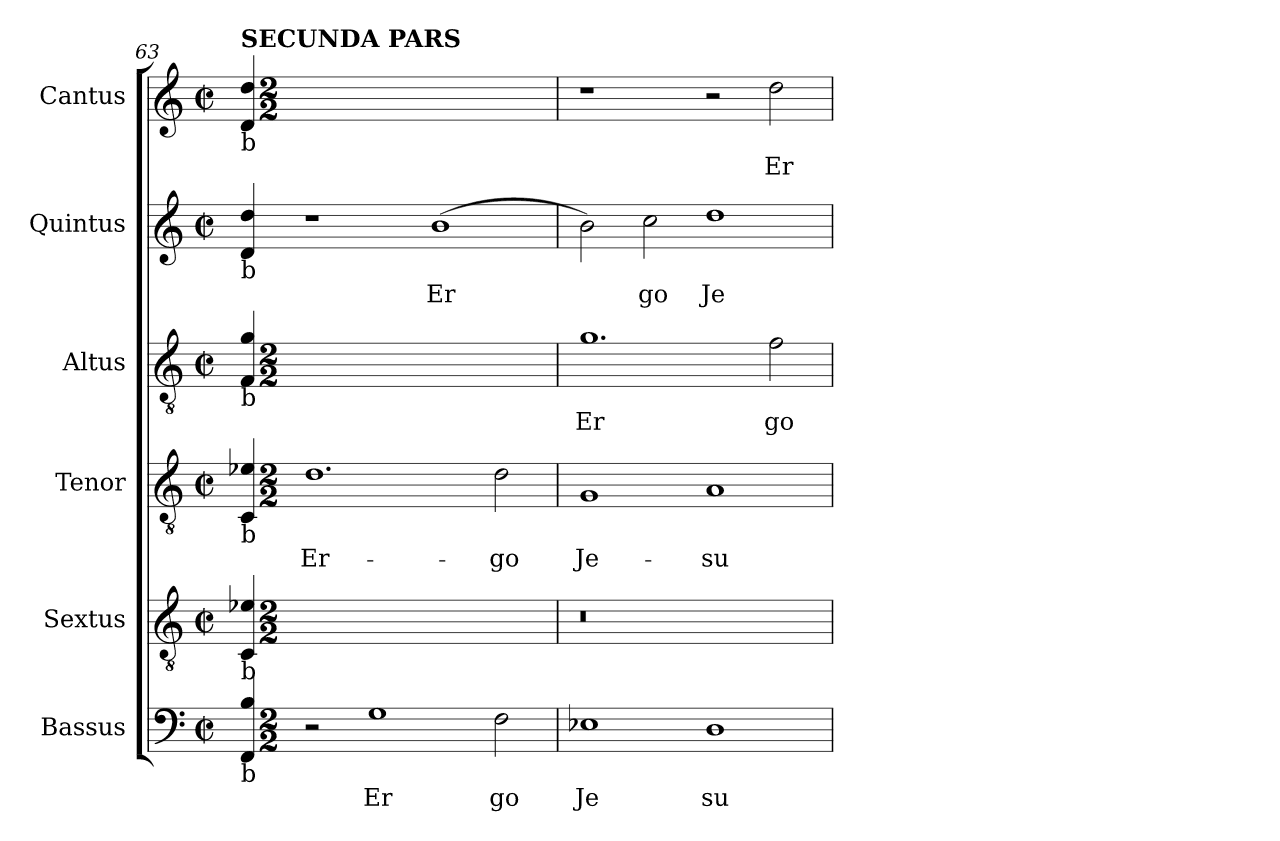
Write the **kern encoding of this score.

**kern	**text	**kern	**kern	**text	**kern	**text	**kern	**text	**kern	**text
*part6	*part6	*part5	*part4	*part4	*part3	*part3	*part2	*part2	*part1	*part1
*staff6	*staff6	*staff5	*staff4	*staff4	*staff3	*staff3	*staff2	*staff2	*staff1	*staff1
*I"Bassus	*	*I"Sextus	*I"Tenor	*	*I"Altus	*	*I"Quintus	*	*I"Cantus	*
!!LO:LB:g=z
*clefF4	*	*clefGv2	*clefGv2	*	*clefGv2	*	*clefG2	*	*clefG2	*
*k[]	*	*k[]	*k[]	*	*k[]	*	*k[]	*	*k[]	*
*C:	*	*C:	*C:	*	*C:	*	*C:	*	*C:	*
*M2/2	*	*M2/2	*M2/2	*	*M2/2	*	*M2/2	*	*M2/2	*
*met(c|)	*	*met(c|)	*met(c|)	*	*met(c|)	*	*met(c|)	*	*met(c|)	*
=63	=63	=63	=63	=63	=63	=63	=63	=63	=63	=63
!	!	!	!	!	!	!	!	!	!LO:TX:a:B:t=SECUNDA PARS	!
!	!	!	!	!	!	!	!	!	!LO:TX:b:t=b	!
!	!	!	!	!	!	!	!LO:TX:b:t=b	!	!	!
!	!	!	!	!	!LO:TX:b:t=b	!	!	!	!	!
!	!	!	!LO:TX:b:t=b	!	!	!	!	!	!	!
!	!	!LO:TX:b:t=b	!	!	!	!	!	!	!	!
!LO:TX:b:t=b	!	!	!	!	!	!	!	!	!	!
4B/ 4FF/	.	4e-X/ 4C/	4e-X/ 4C/	.	4g/ 4F/	.	4dd/ 4d/	.	4dd/ 4d/	.
*M2/2	*	*M2/2	*M2/2	*	*M2/2	*	*	*	*M2/2	*
*met(c|)	*	*met(c|)	*met(c|)	*	*met(c|)	*	*	*	*met(c|)	*
!	!	!	!	!LO:LY:b:cj	!	!	!	!	!	!
2r	.	0ryy	1.d	Er-	0ryy	.	1r	.	0ryy	.
!	!LO:LY:b:cj	!	!	!	!	!	!	!	!	!
1G	Er	.	.	.	.	.	.	.	.	.
!	!	!	!	!	!	!	!	!LO:LY:b:cj	!	!
.	.	.	.	.	.	.	(>1b	Er	.	.
!	!LO:LY:b:cj	!	!	!LO:LY:b:cj	!	!	!	!	!	!
2F\	go	.	2d\	-go	.	.	.	.	.	.
=64	=64	=64	=64	=64	=64	=64	=64	=64	=64	=64
!	!LO:LY:b:cj	!	!	!LO:LY:b:cj	!	!LO:LY:b:cj	!	!	!	!
1E-X	Je	0r	1G	Je-	1.g	Er	2b\)	.	1r	.
!	!	!	!	!	!	!	!	!LO:LY:b:cj	!	!
.	.	.	.	.	.	.	2cc\	go	.	.
!	!LO:LY:b:cj	!	!	!LO:LY:b:cj	!	!	!	!LO:LY:b:cj	!	!
1D	su	.	1A	-su	.	.	1dd	Je	2r	.
!	!	!	!	!	!	!LO:LY:b:cj	!	!	!	!LO:LY:b
.	.	.	.	.	2f\	go	.	.	2dd\	Er
=	=	=	=	=	=	=	=	=	=	=
*-	*-	*-	*-	*-	*-	*-	*-	*-	*-	*-
